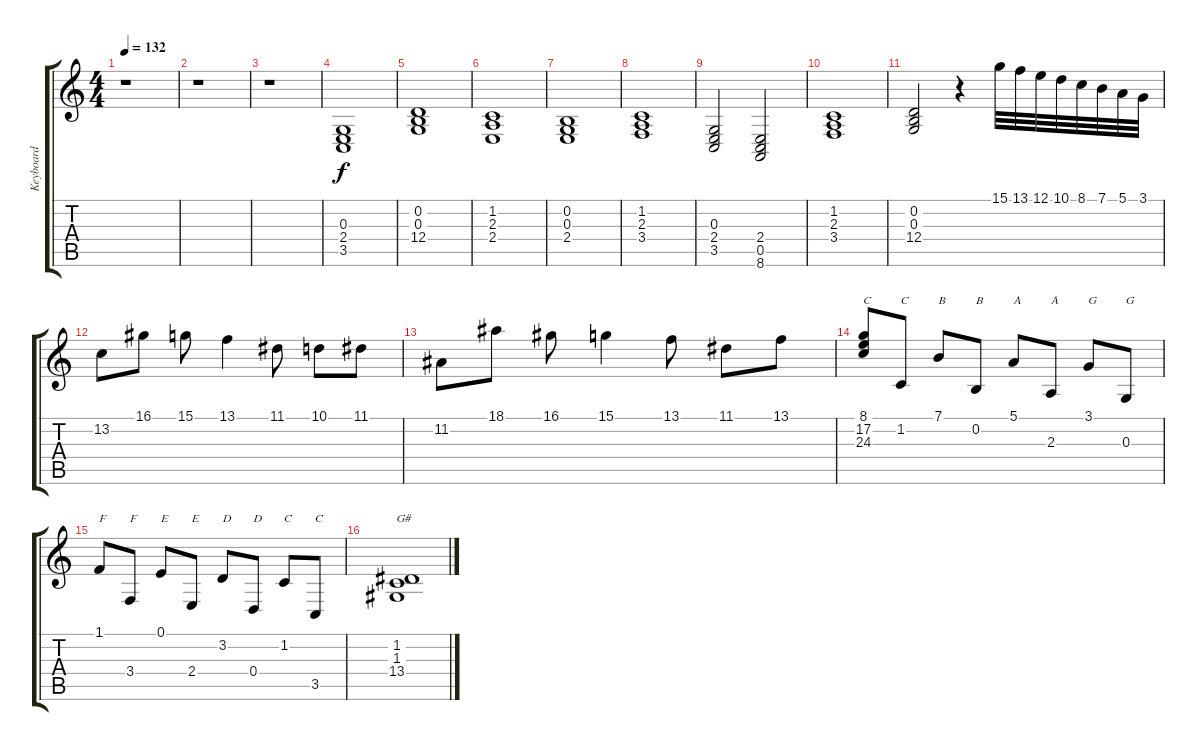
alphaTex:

\track ("Keyboard" "Keyboard") {instrument stringensemble1}
\staff {score tabs}
\tuning (E4 B3 G3 D3 A2 E2) {hide}
\ts (4 4)
\tempo 132
\clef g2
\ks c
r.1{txt "" dy f instrument stringensemble1} |
r.1 |
r.1 |
(0.3 2.4 3.5).1 |
(0.2 0.3 12.4).1 |
(1.2 2.3 2.4).1 |
(0.2 0.3 2.4).1 |
(1.2 2.3 3.4).1 |
(0.3 2.4 3.5).2 (2.4 0.5 8.6).2 |
(1.2 2.3 3.4).1 |
(0.2 0.3 12.4).2 r.4{volume 13 instrument electricgrandpiano} 15.1.32 13.1.32 12.1.32 10.1.32 8.1.32 7.1.32 5.1.32 3.1.32 |
13.2.8 16.1.8 15.1.8 13.1.4 11.1.8 10.1.8 11.1.8 |
11.2.8 18.1.8 16.1.8 15.1.4 13.1.8 11.1.8 13.1.8 |
(8.1 17.2 24.3).8{txt "C"} 1.2.8{txt "C"} 7.1.8{txt "B"} 0.2.8{txt "B"} 5.1.8{txt "A"} 2.3.8{txt "A"} 3.1.8{txt "G"} 0.3.8{txt "G"} |
1.1.8{txt "F"} 3.4.8{txt "F"} 0.1.8{txt "E"} 2.4.8{txt "E"} 3.2.8{txt "D"} 0.4.8{txt "D"} 1.2.8{txt "C"} 3.5.8{txt "C"} |
(1.2 1.3 13.4).1{txt "G#" volume 9}
